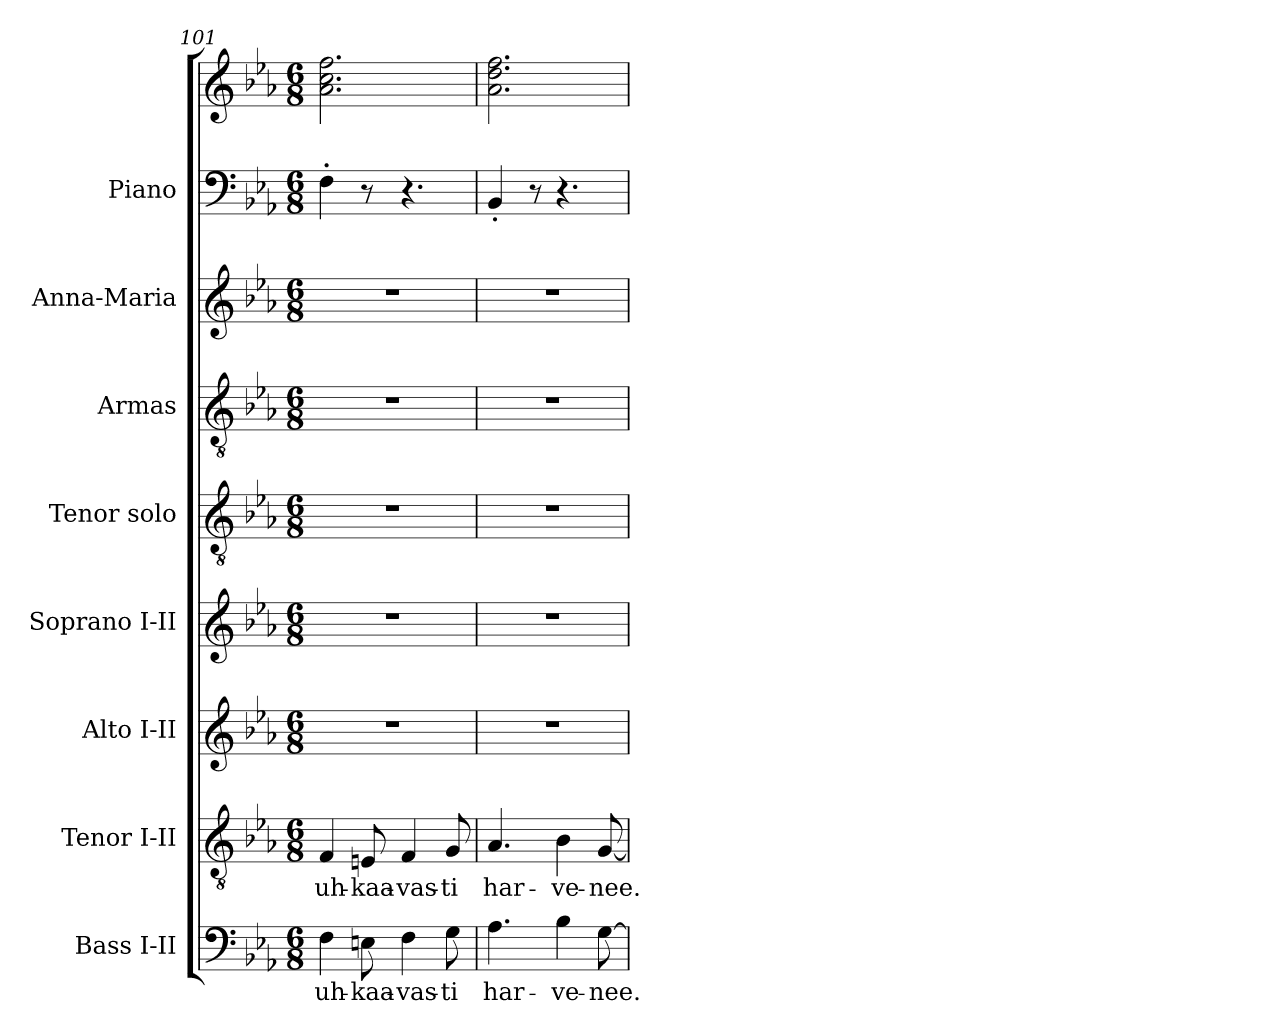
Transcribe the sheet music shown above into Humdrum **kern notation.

**kern	**text	**kern	**text	**kern	**kern	**kern	**kern	**kern	**kern	**kern
*part8	*part8	*part7	*part7	*part6	*part5	*part4	*part3	*part2	*part1	*part1
*staff9	*staff9	*staff8	*staff8	*staff7	*staff6	*staff5	*staff4	*staff3	*staff2	*staff1
*I"Bass I-II	*	*I"Tenor I-II	*	*I"Alto I-II	*I"Soprano I-II	*I"Tenor solo	*I"Armas	*I"Anna-Maria	*I"Piano	*
*I'B.	*	*I'T.	*	*I'A.	*I'S.	*I'T. Solo	*I'Armas	*I'A-M	*I'Pno.	*
!!LO:LB:g=z
*clefF4	*	*clefGv2	*	*clefG2	*clefG2	*clefGv2	*clefGv2	*clefG2	*clefF4	*clefG2
*	*	*ITrd7c12	*	*	*	*ITrd7c12	*ITrd7c12	*	*	*
*k[b-e-a-]	*	*k[b-e-a-]	*	*k[b-e-a-]	*k[b-e-a-]	*k[b-e-a-]	*k[b-e-a-]	*k[b-e-a-]	*k[b-e-a-]	*k[b-e-a-]
*E-:	*	*E-:	*	*E-:	*E-:	*E-:	*E-:	*E-:	*E-:	*E-:
*M6/8	*	*M6/8	*	*M6/8	*M6/8	*M6/8	*M6/8	*M6/8	*M6/8	*M6/8
=101	=101	=101	=101	=101	=101	=101	=101	=101	=101	=101
!	!LO:LY:b:color=#000000	!	!	!	!	!	!	!	!	!
!	!	!	!LO:LY:b:color=#000000	!LO:N:vis=1	!LO:N:vis=1	!LO:N:vis=1	!LO:N:vis=1	!LO:N:vis=1	!	!
4Fi\	uh-	4FFi/	uh-	2.r	2.r	2.r	2.r	2.r	4F'i\	2.a-i\ 2.cci 2.ffi
!	!LO:LY:b:color=#000000	!	!	!	!	!	!	!	!	!
!	!	!	!LO:LY:b:color=#000000	!	!	!	!	!	!	!
8Eni\	-kaa-	8EEni/	-kaa-	.	.	.	.	.	8r	.
!	!LO:LY:b:color=#000000	!	!	!	!	!	!	!	!	!
!	!	!	!LO:LY:b:color=#000000	!	!	!	!	!	!	!
4Fi\	-vas-	4FFi/	-vas-	.	.	.	.	.	4.r	.
!	!LO:LY:b:color=#000000	!	!	!	!	!	!	!	!	!
!	!	!	!LO:LY:b:color=#000000	!	!	!	!	!	!	!
8Gi\	-ti	8GGi/	-ti	.	.	.	.	.	.	.
=102	=102	=102	=102	=102	=102	=102	=102	=102	=102	=102
!	!LO:LY:b:color=#000000	!	!	!	!	!	!	!	!	!
!	!	!	!LO:LY:b:color=#000000	!LO:N:vis=1	!LO:N:vis=1	!LO:N:vis=1	!LO:N:vis=1	!LO:N:vis=1	!	!
4.A-i\	har-	4.AA-i/	har-	2.r	2.r	2.r	2.r	2.r	4BB-'i/	2.a-i\ 2.ddi 2.ffi
.	.	.	.	.	.	.	.	.	8r	.
!	!LO:LY:b:color=#000000	!	!	!	!	!	!	!	!	!
!	!	!	!LO:LY:b:color=#000000	!	!	!	!	!	!	!
4B-i\	-ve-	4BB-i\	-ve-	.	.	.	.	.	4.r	.
!	!LO:LY:b:color=#000000	!	!	!	!	!	!	!	!	!
!	!	!	!LO:LY:b:color=#000000	!	!	!	!	!	!	!
[>8Gi\	-nee.	[<8GGi/	-nee.	.	.	.	.	.	.	.
=	=	=	=	=	=	=	=	=	=	=
*-	*-	*-	*-	*-	*-	*-	*-	*-	*-	*-
